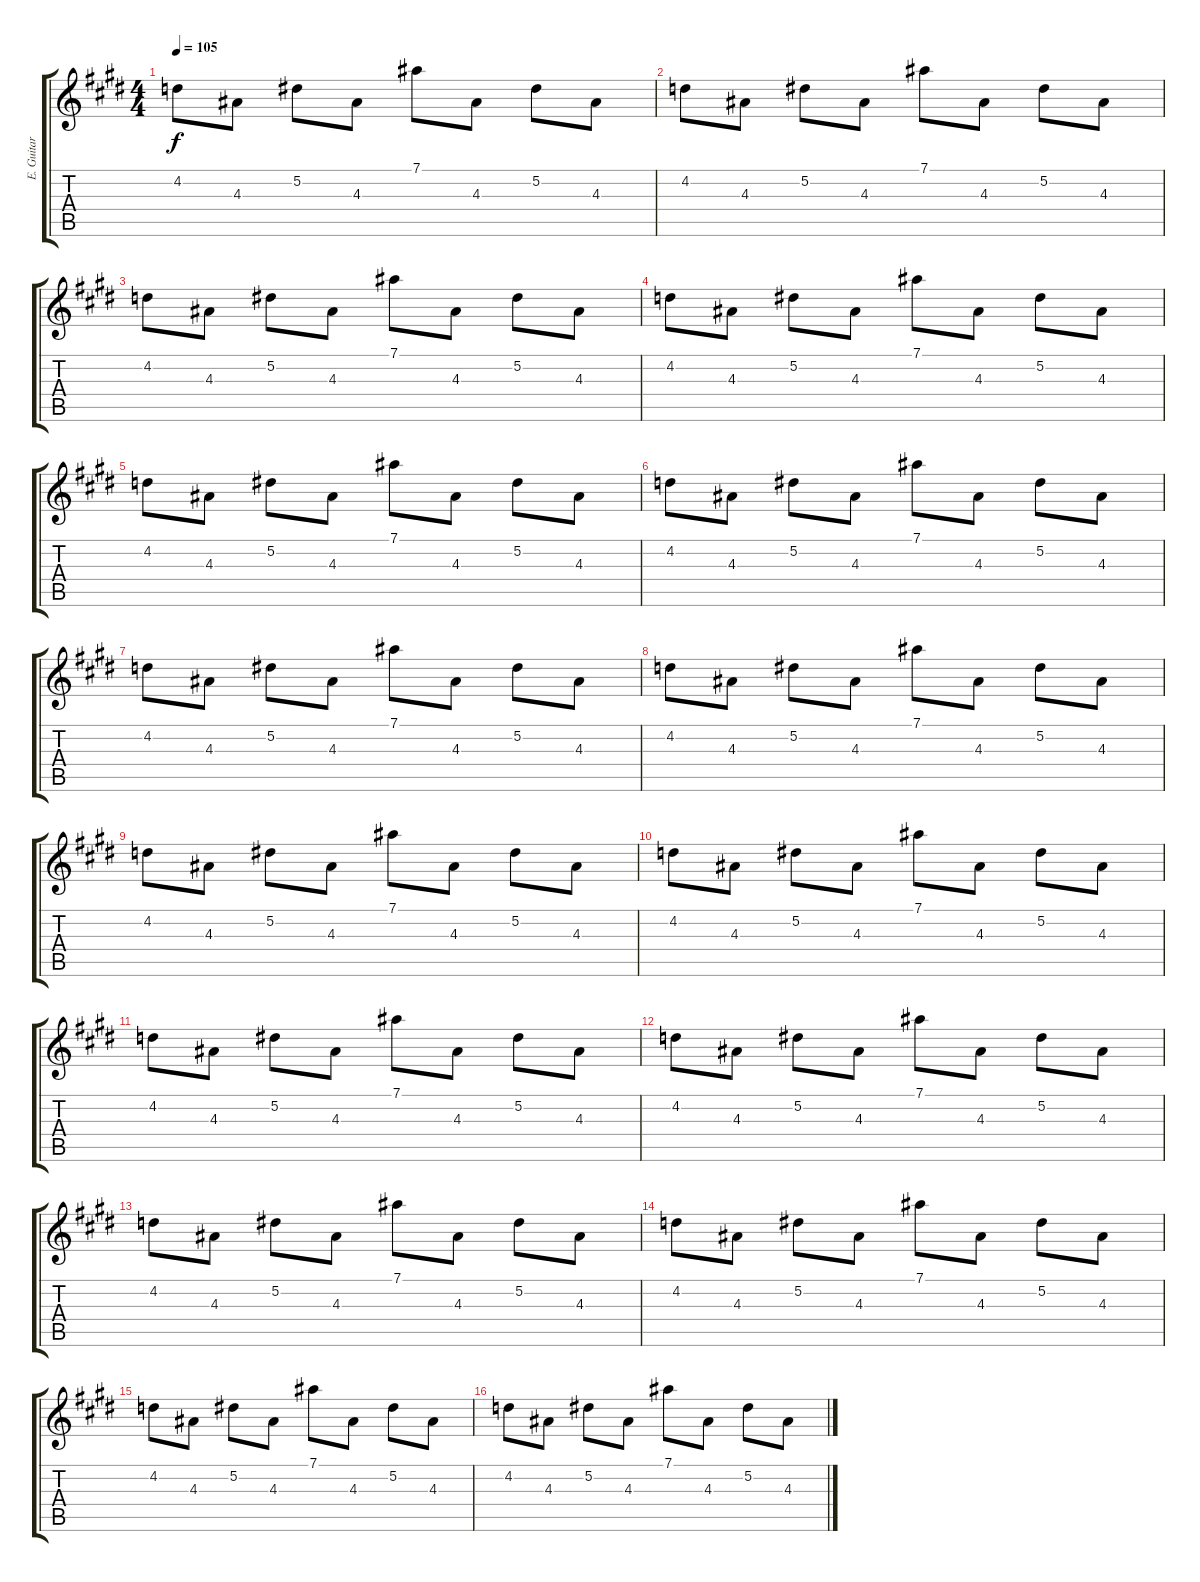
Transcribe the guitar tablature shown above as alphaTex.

\track ("E. Guitar III" "E. Guitar ") {instrument overdrivenguitar}
\staff {score tabs}
\tuning (Eb4 Bb3 Gb3 Db3 Ab2 Eb2) {hide}
\ts (4 4)
\tempo 105
\clef g2
\ks e
4.2.8{dy f} 4.3.8 5.2.8 4.3.8 7.1.8 4.3.8 5.2.8 4.3.8 |
4.2.8 4.3.8 5.2.8 4.3.8 7.1.8 4.3.8 5.2.8 4.3.8 |
4.2.8 4.3.8 5.2.8 4.3.8 7.1.8 4.3.8 5.2.8 4.3.8 |
4.2.8 4.3.8 5.2.8 4.3.8 7.1.8 4.3.8 5.2.8 4.3.8 |
4.2.8 4.3.8 5.2.8 4.3.8 7.1.8 4.3.8 5.2.8 4.3.8 |
4.2.8 4.3.8 5.2.8 4.3.8 7.1.8 4.3.8 5.2.8 4.3.8 |
4.2.8 4.3.8 5.2.8 4.3.8 7.1.8 4.3.8 5.2.8 4.3.8 |
4.2.8 4.3.8 5.2.8 4.3.8 7.1.8 4.3.8 5.2.8 4.3.8 |
4.2.8 4.3.8 5.2.8 4.3.8 7.1.8 4.3.8 5.2.8 4.3.8 |
4.2.8 4.3.8 5.2.8 4.3.8 7.1.8 4.3.8 5.2.8 4.3.8 |
4.2.8 4.3.8 5.2.8 4.3.8 7.1.8 4.3.8 5.2.8 4.3.8 |
4.2.8 4.3.8 5.2.8 4.3.8 7.1.8 4.3.8 5.2.8 4.3.8 |
4.2.8 4.3.8 5.2.8 4.3.8 7.1.8 4.3.8 5.2.8 4.3.8 |
4.2.8 4.3.8 5.2.8 4.3.8 7.1.8 4.3.8 5.2.8 4.3.8 |
4.2.8 4.3.8 5.2.8 4.3.8 7.1.8 4.3.8 5.2.8 4.3.8 |
4.2.8 4.3.8 5.2.8 4.3.8 7.1.8 4.3.8 5.2.8 4.3.8
